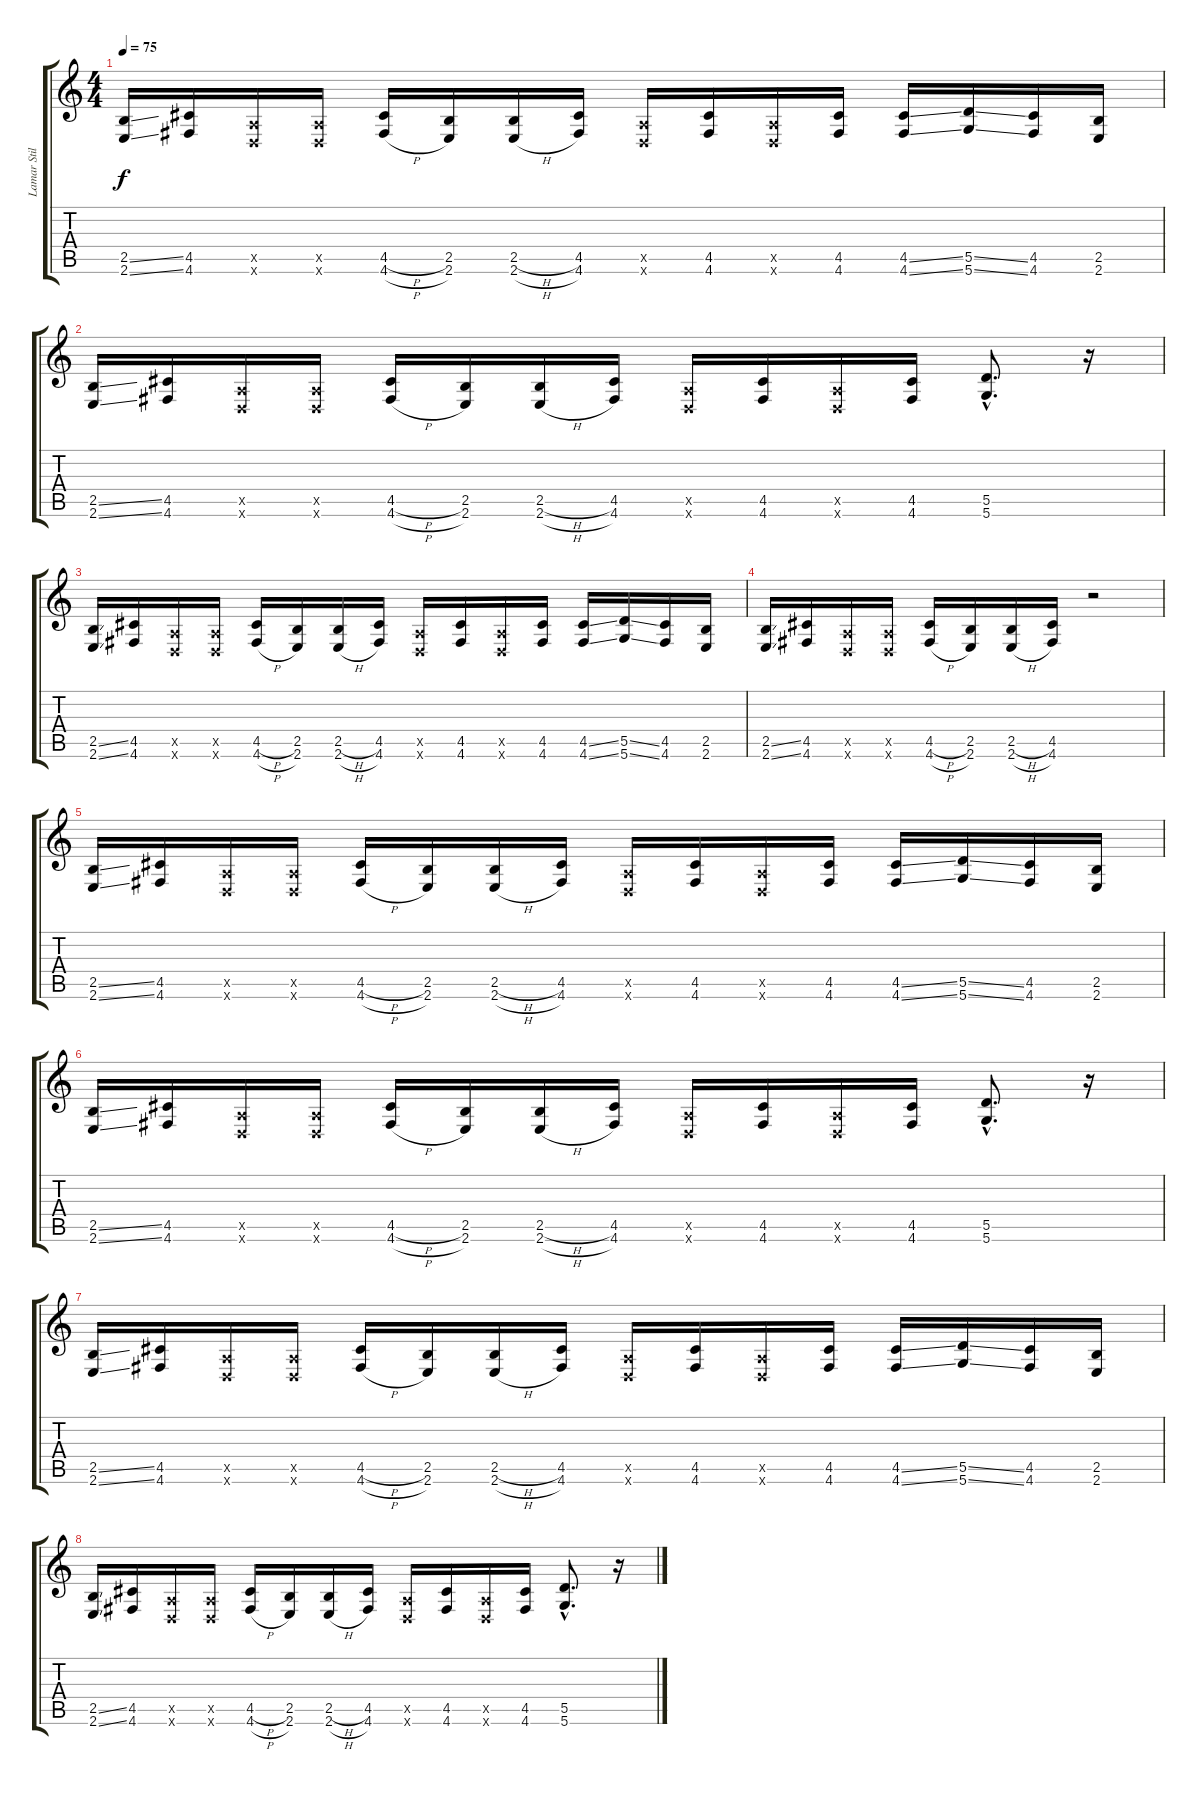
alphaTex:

\track ("Lamar Stilwell (Guitar 1)" "Lamar Stil") {instrument distortionguitar}
\staff {score tabs}
\tuning (E4 B3 G3 D3 A2 D2) {hide}
\ts (4 4)
\tempo 75
\clef g2
\ks c
(2.5{ss} 2.6{ss}).16{dy f instrument distortionguitar} (4.5 4.6).16 (0.5{x} 0.6{x}).16 (0.5{x} 0.6{x}).16 (4.5{h} 4.6{h}).16 (2.5 2.6).16 (2.5{h} 2.6{h}).16 (4.5 4.6).16 (0.5{x} 0.6{x}).16 (4.5 4.6).16 (0.5{x} 0.6{x}).16 (4.5 4.6).16 (4.5{ss} 4.6{ss}).16 (5.5{ss} 5.6{ss}).16 (4.5 4.6).16 (2.5 2.6).16 |
(2.5{ss} 2.6{ss}).16 (4.5 4.6).16 (0.5{x} 0.6{x}).16 (0.5{x} 0.6{x}).16 (4.5{h} 4.6{h}).16 (2.5 2.6).16 (2.5{h} 2.6{h}).16 (4.5 4.6).16 (0.5{x} 0.6{x}).16 (4.5 4.6).16 (0.5{x} 0.6{x}).16 (4.5 4.6).16 (5.5{hac} 5.6{hac}).8{d} r.16 |
(2.5{ss} 2.6{ss}).16 (4.5 4.6).16 (0.5{x} 0.6{x}).16 (0.5{x} 0.6{x}).16 (4.5{h} 4.6{h}).16 (2.5 2.6).16 (2.5{h} 2.6{h}).16 (4.5 4.6).16 (0.5{x} 0.6{x}).16 (4.5 4.6).16 (0.5{x} 0.6{x}).16 (4.5 4.6).16 (4.5{ss} 4.6{ss}).16 (5.5{ss} 5.6{ss}).16 (4.5 4.6).16 (2.5 2.6).16 |
(2.5{ss} 2.6{ss}).16 (4.5 4.6).16 (0.5{x} 0.6{x}).16 (0.5{x} 0.6{x}).16 (4.5{h} 4.6{h}).16 (2.5 2.6).16 (2.5{h} 2.6{h}).16 (4.5 4.6).16 r.2 |
(2.5{ss} 2.6{ss}).16 (4.5 4.6).16 (0.5{x} 0.6{x}).16 (0.5{x} 0.6{x}).16 (4.5{h} 4.6{h}).16 (2.5 2.6).16 (2.5{h} 2.6{h}).16 (4.5 4.6).16 (0.5{x} 0.6{x}).16 (4.5 4.6).16 (0.5{x} 0.6{x}).16 (4.5 4.6).16 (4.5{ss} 4.6{ss}).16 (5.5{ss} 5.6{ss}).16 (4.5 4.6).16 (2.5 2.6).16 |
(2.5{ss} 2.6{ss}).16 (4.5 4.6).16 (0.5{x} 0.6{x}).16 (0.5{x} 0.6{x}).16 (4.5{h} 4.6{h}).16 (2.5 2.6).16 (2.5{h} 2.6{h}).16 (4.5 4.6).16 (0.5{x} 0.6{x}).16 (4.5 4.6).16 (0.5{x} 0.6{x}).16 (4.5 4.6).16 (5.5{hac} 5.6{hac}).8{d} r.16 |
(2.5{ss} 2.6{ss}).16 (4.5 4.6).16 (0.5{x} 0.6{x}).16 (0.5{x} 0.6{x}).16 (4.5{h} 4.6{h}).16 (2.5 2.6).16 (2.5{h} 2.6{h}).16 (4.5 4.6).16 (0.5{x} 0.6{x}).16 (4.5 4.6).16 (0.5{x} 0.6{x}).16 (4.5 4.6).16 (4.5{ss} 4.6{ss}).16 (5.5{ss} 5.6{ss}).16 (4.5 4.6).16 (2.5 2.6).16 |
(2.5{ss} 2.6{ss}).16 (4.5 4.6).16 (0.5{x} 0.6{x}).16 (0.5{x} 0.6{x}).16 (4.5{h} 4.6{h}).16 (2.5 2.6).16 (2.5{h} 2.6{h}).16 (4.5 4.6).16 (0.5{x} 0.6{x}).16 (4.5 4.6).16 (0.5{x} 0.6{x}).16 (4.5 4.6).16 (5.5{hac} 5.6{hac}).8{d} r.16
